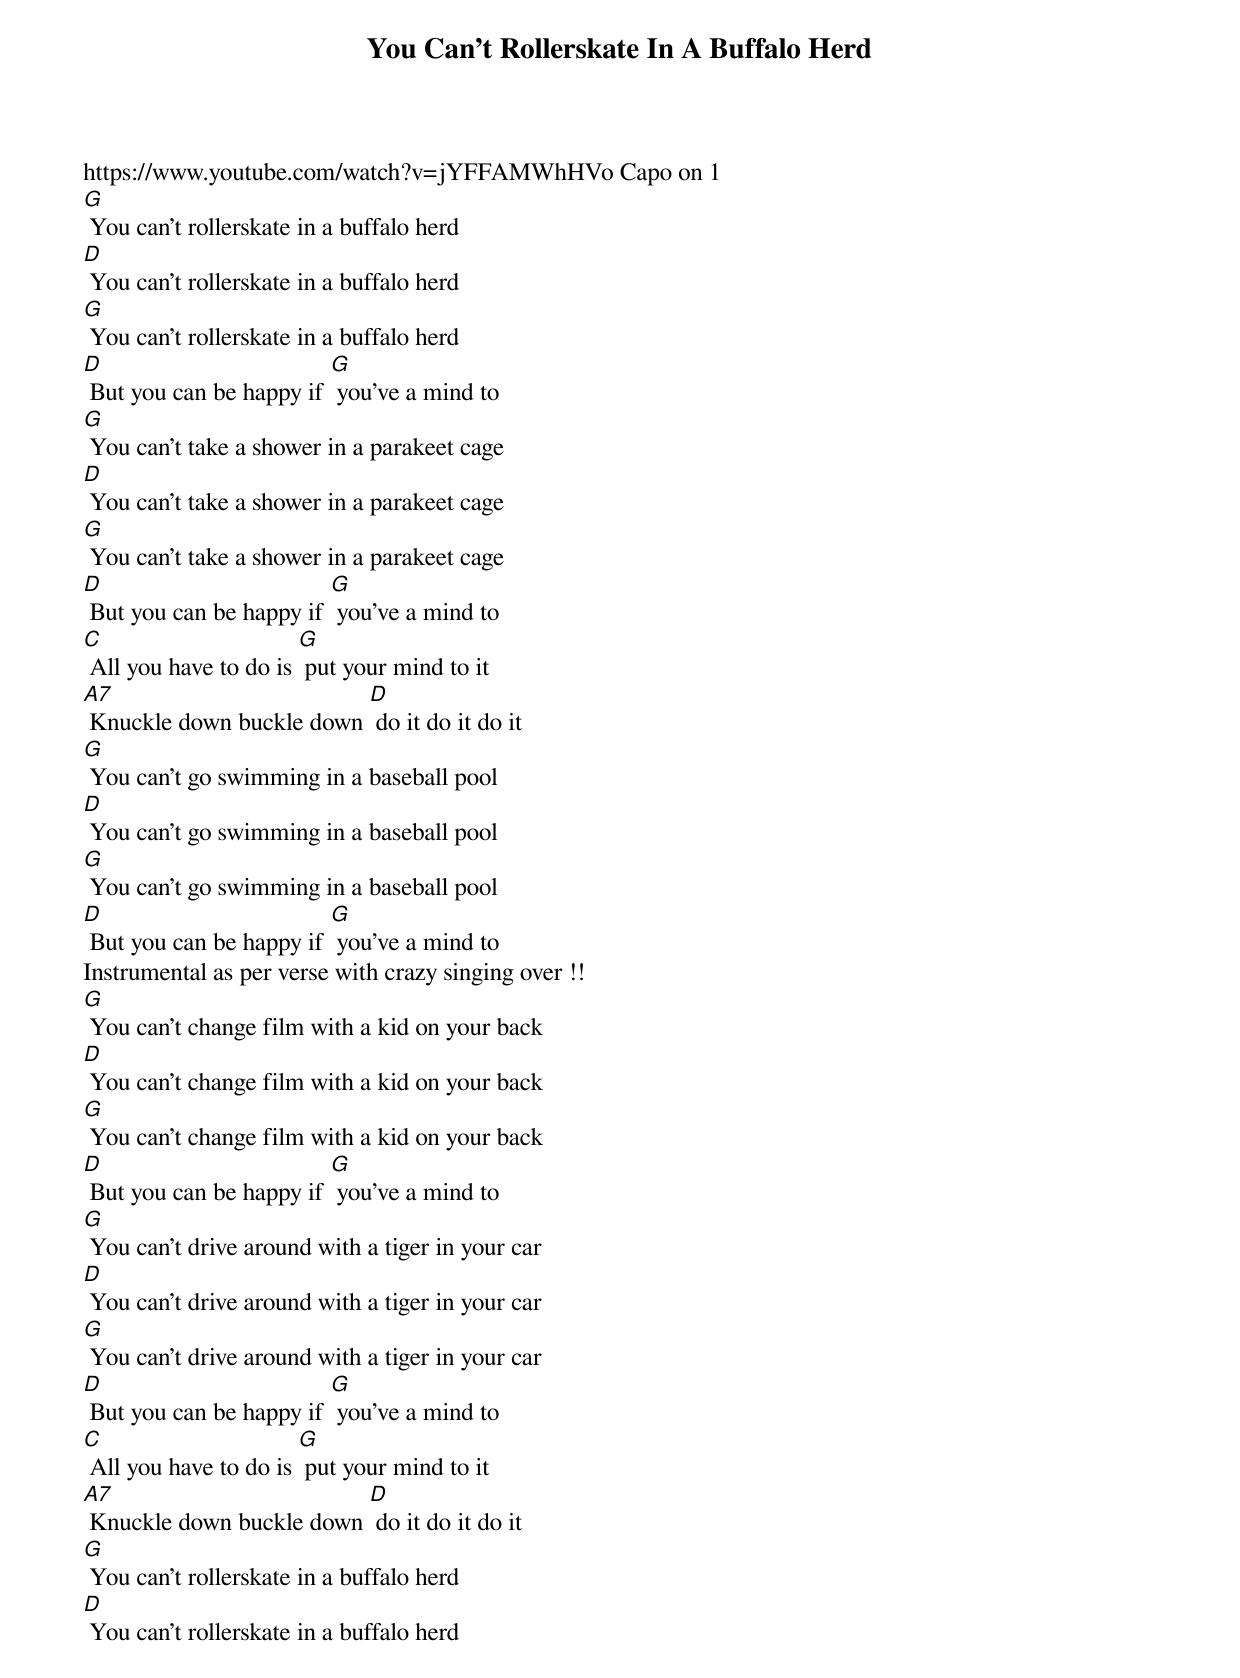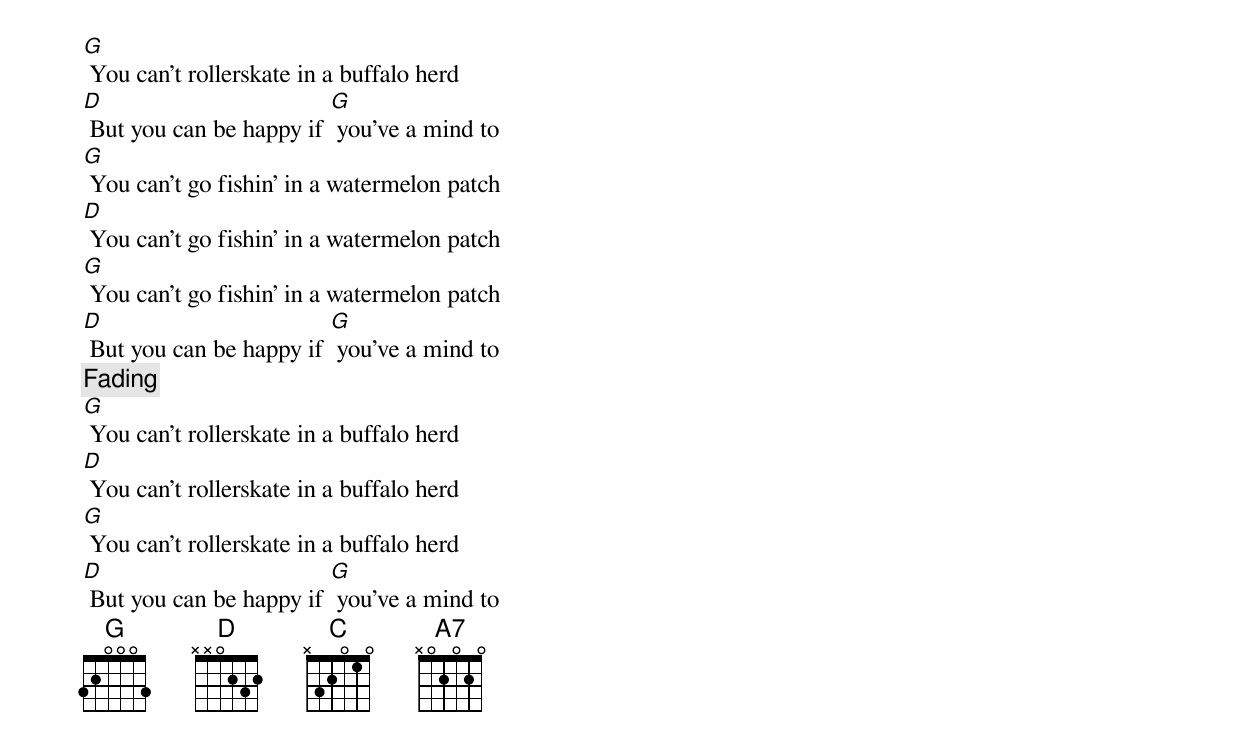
{t: You Can't Rollerskate In A Buffalo Herd}
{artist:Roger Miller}
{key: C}
https://www.youtube.com/watch?v=jYFFAMWhHVo Capo on 1
{c: }
[G] You can't rollerskate in a buffalo herd
[D] You can't rollerskate in a buffalo herd
[G] You can't rollerskate in a buffalo herd
[D] But you can be happy if [G] you've a mind to
{c: }
[G] You can't take a shower in a parakeet cage
[D] You can't take a shower in a parakeet cage
[G] You can't take a shower in a parakeet cage
[D] But you can be happy if [G] you've a mind to
{c: }
[C] All you have to do is [G] put your mind to it
[A7] Knuckle down buckle down [D] do it do it do it
{c: }
[G] You can't go swimming in a baseball pool
[D] You can't go swimming in a baseball pool
[G] You can't go swimming in a baseball pool
[D] But you can be happy if [G] you've a mind to
{c: }
Instrumental as per verse with crazy singing over !!
{c: }
[G] You can't change film with a kid on your back
[D] You can't change film with a kid on your back
[G] You can't change film with a kid on your back
[D] But you can be happy if [G] you've a mind to
{c: }
[G] You can't drive around with a tiger in your car
[D] You can't drive around with a tiger in your car
[G] You can't drive around with a tiger in your car
[D] But you can be happy if [G] you've a mind to
{c: }
[C] All you have to do is [G] put your mind to it
[A7] Knuckle down buckle down [D] do it do it do it
{c: }
[G] You can't rollerskate in a buffalo herd
[D] You can't rollerskate in a buffalo herd
[G] You can't rollerskate in a buffalo herd
[D] But you can be happy if [G] you've a mind to
{c: }
[G] You can't go fishin' in a watermelon patch
[D] You can't go fishin' in a watermelon patch
[G] You can't go fishin' in a watermelon patch
[D] But you can be happy if [G] you've a mind to
{c: Fading}
[G] You can't rollerskate in a buffalo herd
[D] You can't rollerskate in a buffalo herd
[G] You can't rollerskate in a buffalo herd
[D] But you can be happy if [G] you've a mind to
